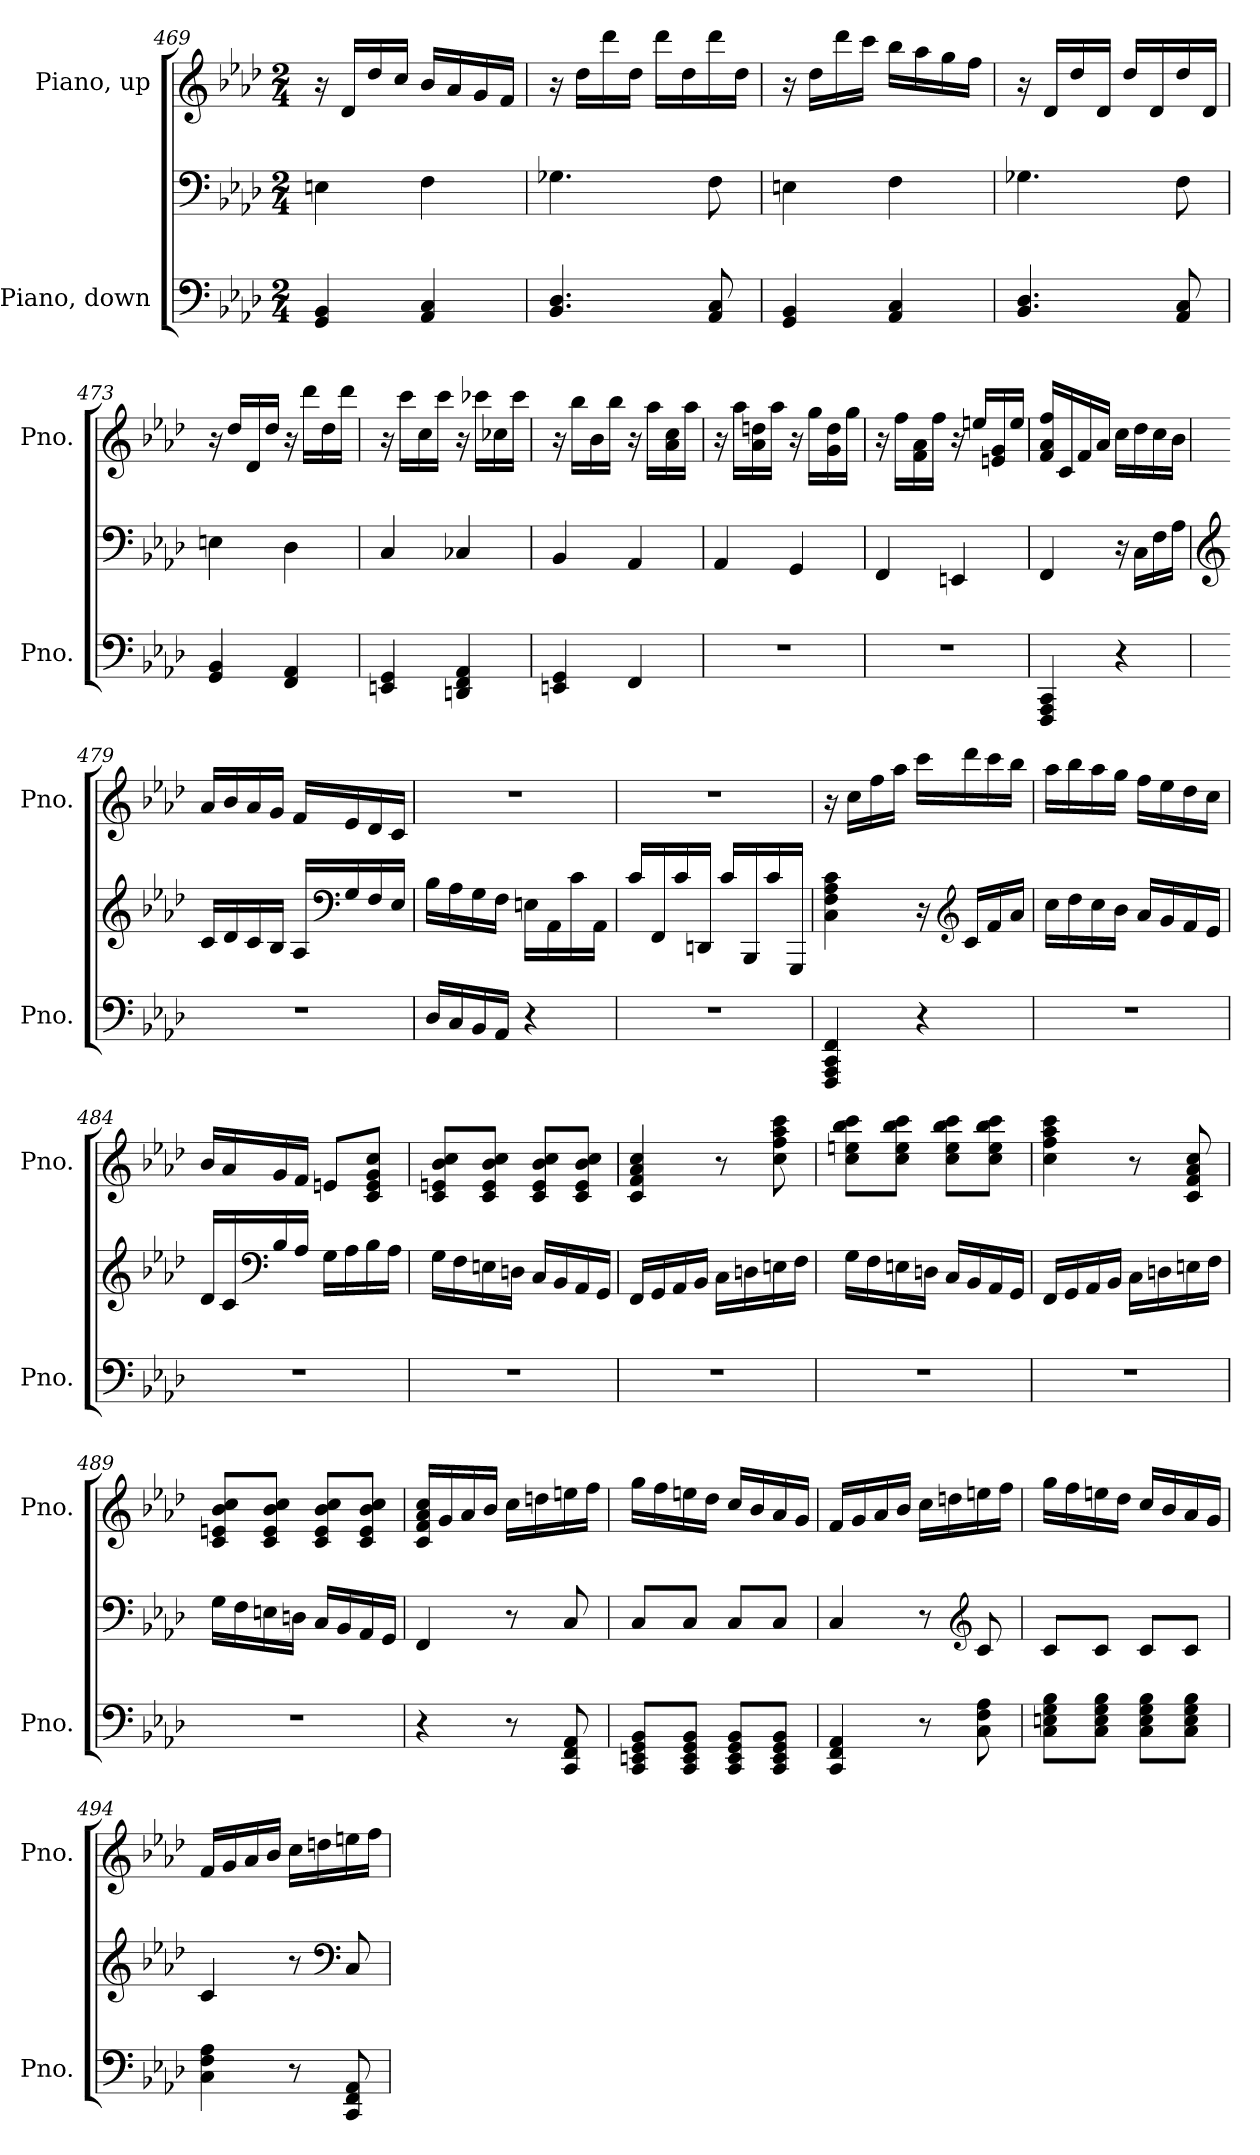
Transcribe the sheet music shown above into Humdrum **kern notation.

**kern	**kern	**kern
*part2	*part2	*part1
*staff3	*staff2	*staff1
*I"Piano, down	*	*I"Piano, up
*I'Pno.	*	*I'Pno.
*clefF4	*clefF4	*clefG2
*k[b-e-a-d-]	*k[b-e-a-d-]	*k[b-e-a-d-]
*M2/4	*M2/4	*M2/4
=469	=469	=469
4GG/ 4BB-/	4En\	16r
.	.	16d-/LL
.	.	16dd-/
.	.	16cc/JJ
4AA-/ 4C/	4F\	16b-/LL
.	.	16a-/
.	.	16g/
.	.	16f/JJ
=470	=470	=470
4.BB-/ 4.D-/	4.G-X\	16r
.	.	16dd-\LL
.	.	16ddd-\
.	.	16dd-\JJ
.	.	16ddd-\LL
.	.	16dd-\
8AA-/ 8C/	8F\	16ddd-\
.	.	16dd-\JJ
=471	=471	=471
4GG/ 4BB-/	4En\	16r
.	.	16dd-\LL
.	.	16ddd-\
.	.	16ccc\JJ
4AA-/ 4C/	4F\	16bb-\LL
.	.	16aa-\
.	.	16gg\
.	.	16ff\JJ
!!LO:LB:g=z
=472	=472	=472
4.BB-/ 4.D-/	4.G-X\	16r
.	.	16d-/LL
.	.	16dd-/
.	.	16d-/JJ
.	.	16dd-/LL
.	.	16d-/
8AA-/ 8C/	8F\	16dd-/
.	.	16d-/JJ
=473	=473	=473
4GG/ 4BB-/	4En\	16r
.	.	16dd-/LL
.	.	16d-/
.	.	16dd-/JJ
4FF/ 4AA-/	4D-\	16r
.	.	16ddd-\LL
.	.	16dd-\
.	.	16ddd-\JJ
=474	=474	=474
4EEn/ 4GG/	4C/	16r
.	.	16ccc\LL
.	.	16cc\
.	.	16ccc\JJ
4DDn/ 4FF/ 4AA-/	4C-X/	16r
.	.	16ccc-X\LL
.	.	16cc-X\
.	.	16ccc-\JJ
=475	=475	=475
4EEn/ 4GG/	4BB-/	16r
.	.	16bb-\LL
.	.	16b-\
.	.	16bb-\JJ
4FF/	4AA-/	16r
.	.	16aa-\LL
.	.	16a-\ 16cc\
.	.	16aa-\JJ
!!LO:LB:g=z
=476	=476	=476
2r	4AA-/	16r
.	.	16aa-\LL
.	.	16a-\ 16ddn\
.	.	16aa-\JJ
.	4GG/	16r
.	.	16gg\LL
.	.	16g\ 16dd\
.	.	16gg\JJ
=477	=477	=477
2r	4FF/	16r
.	.	16ff\LL
.	.	16f\ 16a-\
.	.	16ff\JJ
.	4EEn/	16r
.	.	16een/LL
.	.	16en/ 16g/
.	.	16ee/JJ
=478	=478	=478
4FFF/ 4AAA-/ 4CC/	4FF/	16f/ 16a-/ 16ff/LL
.	.	16c/
.	.	16f/
.	.	16a-/JJ
4r	16r	16cc\LL
.	16C\LL	16dd-\
.	16F\	16cc\
.	16A-\JJ	16b-\JJ
=479	=479	=479
*	*clefG2	*
2r	16c/LL	16a-/LL
.	16d-/	16b-/
.	16c/	16a-/
.	16B-/JJ	16g/JJ
.	16A-/LL	16f/LL
*	*clefF4	*
.	16G/	16e-/
.	16F/	16d-/
.	16E-/JJ	16c/JJ
!!LO:PB:g=z
=480	=480	=480
16D-/LL	16B-\LL	2r
16C/	16A-\	.
16BB-/	16G\	.
16AA-/JJ	16F\JJ	.
4r	16En\LL	.
.	16AA-\	.
.	16c\	.
.	16AA-\JJ	.
=481	=481	=481
2r	16c/LL	2r
.	16FF/	.
.	16c/	.
.	16DDn/JJ	.
.	16c/LL	.
.	16BBB-/	.
.	16c/	.
.	16GGG/JJ	.
=482	=482	=482
4FFF/ 4AAA-/ 4CC/ 4FF/	4C\ 4F\ 4A-\ 4c\	16r
.	.	16cc\LL
.	.	16ff\
.	.	16aa-\JJ
4r	16r	16ccc\LL
*	*clefG2	*
.	16c/LL	16ddd-\
.	16f/	16ccc\
.	16a-/JJ	16bb-\JJ
=483	=483	=483
2r	16cc\LL	16aa-\LL
.	16dd-\	16bb-\
.	16cc\	16aa-\
.	16b-\JJ	16gg\JJ
.	16a-/LL	16ff\LL
.	16g/	16ee-\
.	16f/	16dd-\
.	16e-/JJ	16cc\JJ
!!LO:LB:g=z
=484	=484	=484
2r	16d-/LL	16b-/LL
.	16c/	16a-/
*	*clefF4	*
.	16B-/	16g/
.	16A-/JJ	16f/JJ
.	16G\LL	8en/L
.	16A-\	.
.	16B-\	8c/ 8e/ 8g/ 8cc/J
.	16A-\JJ	.
=485	=485	=485
2r	16G\LL	8c/ 8en/ 8b-/ 8cc/L
.	16F\	.
.	16En\	8c/ 8e/ 8b-/ 8cc/J
.	16Dn\JJ	.
.	16C/LL	8c/ 8e/ 8b-/ 8cc/L
.	16BB-/	.
.	16AA-/	8c/ 8e/ 8b-/ 8cc/J
.	16GG/JJ	.
=486	=486	=486
2r	16FF/LL	4c/ 4f/ 4a-/ 4cc/
.	16GG/	.
.	16AA-/	.
.	16BB-/JJ	.
.	16C\LL	8r
.	16Dn\	.
.	16En\	8cc\ 8ff\ 8aa-\ 8ccc\
.	16F\JJ	.
=487	=487	=487
2r	16G\LL	8cc\ 8een\ 8bb-\ 8ccc\L
.	16F\	.
.	16En\	8cc\ 8ee\ 8bb-\ 8ccc\J
.	16Dn\JJ	.
.	16C/LL	8cc\ 8ee\ 8bb-\ 8ccc\L
.	16BB-/	.
.	16AA-/	8cc\ 8ee\ 8bb-\ 8ccc\J
.	16GG/JJ	.
!!LO:LB:g=z
=488	=488	=488
2r	16FF/LL	4cc\ 4ff\ 4aa-\ 4ccc\
.	16GG/	.
.	16AA-/	.
.	16BB-/JJ	.
.	16C\LL	8r
.	16Dn\	.
.	16En\	8c/ 8f/ 8a-/ 8cc/
.	16F\JJ	.
=489	=489	=489
2r	16G\LL	8c/ 8en/ 8b-/ 8cc/L
.	16F\	.
.	16En\	8c/ 8e/ 8b-/ 8cc/J
.	16Dn\JJ	.
.	16C/LL	8c/ 8e/ 8b-/ 8cc/L
.	16BB-/	.
.	16AA-/	8c/ 8e/ 8b-/ 8cc/J
.	16GG/JJ	.
=490	=490	=490
4r	4FF/	16c/ 16f/ 16a-/ 16cc/LL
.	.	16g/
.	.	16a-/
.	.	16b-/JJ
8r	8r	16cc\LL
.	.	16ddn\
8CC/ 8FF/ 8AA-/	8C/	16een\
.	.	16ff\JJ
=491	=491	=491
8CC/ 8EEn/ 8GG/ 8BB-/L	8C/L	16gg\LL
.	.	16ff\
8CC/ 8EE/ 8GG/ 8BB-/J	8C/J	16een\
.	.	16dd-\JJ
8CC/ 8EE/ 8GG/ 8BB-/L	8C/L	16cc/LL
.	.	16b-/
8CC/ 8EE/ 8GG/ 8BB-/J	8C/J	16a-/
.	.	16g/JJ
!!LO:LB:g=z
=492	=492	=492
4CC/ 4FF/ 4AA-/	4C/	16f/LL
.	.	16g/
.	.	16a-/
.	.	16b-/JJ
8r	8r	16cc\LL
.	.	16ddn\
*	*clefG2	*
8C\ 8F\ 8A-\	8c/	16een\
.	.	16ff\JJ
=493	=493	=493
8C\ 8En\ 8G\ 8B-\L	8c/L	16gg\LL
.	.	16ff\
8C\ 8E\ 8G\ 8B-\J	8c/J	16een\
.	.	16dd-\JJ
8C\ 8E\ 8G\ 8B-\L	8c/L	16cc/LL
.	.	16b-/
8C\ 8E\ 8G\ 8B-\J	8c/J	16a-/
.	.	16g/JJ
=494	=494	=494
4C\ 4F\ 4A-\	4c/	16f/LL
.	.	16g/
.	.	16a-/
.	.	16b-/JJ
8r	8r	16cc\LL
.	.	16ddn\
*	*clefF4	*
8CC/ 8FF/ 8AA-/	8C/	16een\
.	.	16ff\JJ
=	=	=
*-	*-	*-
